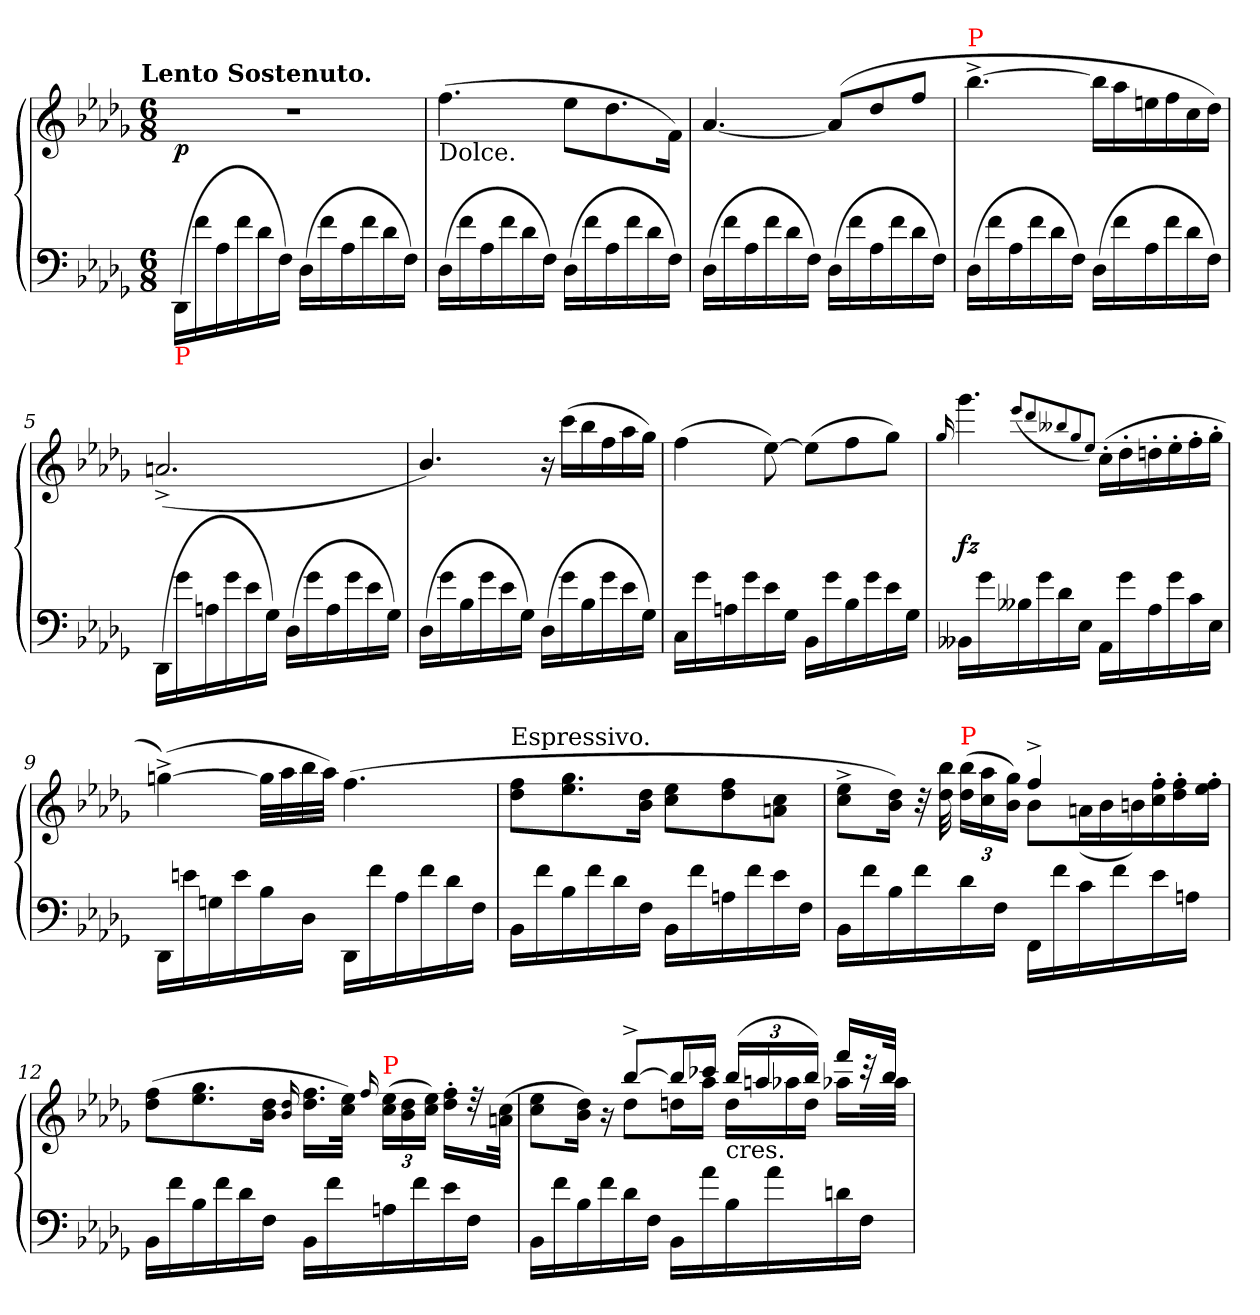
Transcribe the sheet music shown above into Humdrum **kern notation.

**kern	**kern	**dynam
*part1	*part1	*part1
*staff2	*staff1	*staff1/2
*clefF4	*clefG2	*
*k[b-e-a-d-g-]	*k[b-e-a-d-g-]	*
*D-:	*D-:	*
!!LO:TX:omd:t=Lento Sostenuto.
*M6/8	*M6/8	*
*MM50	*MM50	*
=1	=1	=1
!LO:TX:b:color=red:t=P	!	!
(>16DD-\LL	2.rdd	p
16f	.	.
16A-	.	.
16f	.	.
16d-	.	.
16FJJ)	.	.
(>16D-LL	.	.
16f	.	.
16A-	.	.
16f	.	.
16d-	.	.
16FJJ)	.	.
=2	=2	=2
!	!LO:TX:b:t=Dolce.	!
(>16D-LL	(>4.ff	.
16f	.	.
16A-	.	.
16f	.	.
16d-	.	.
16FJJ)	.	.
(>16D-LL	8ee-L	.
16f	.	.
16A-	8.dd-	.
16f	.	.
16d-	.	.
16FJJ)	16fJk)	.
=3	=3	=3
(>16D-LL	[4.a-	.
16f	.	.
16A-	.	.
16f	.	.
16d-	.	.
16FJJ)	.	.
(>16D-LL	(>8a-/L]	.
16f	.	.
16A-	8dd-	.
16f	.	.
16d-	8ffJ	.
16FJJ)	.	.
=4	=4	=4
!	!LO:TX:a:color=red:t=P	!
(>16D-LL	[4.bb-^<	.
16f	.	.
16A-	.	.
16f	.	.
16d-	.	.
16FJJ)	.	.
(>16D-LL	16bb-LL]	.
16f	16aa-	.
16A-	16een	.
16f	16ff	.
16d-	16cc	.
16FJJ)	16dd-JJ)	.
=5	=5	=5
(>16DD-/LL	(<2.an^>/	.
16g-\	.	.
16An\	.	.
16g-\	.	.
16e-\	.	.
16G-\JJ)	.	.
(>16D-LL	.	.
16g-	.	.
16A	.	.
16g-	.	.
16e-	.	.
16G-JJ)	.	.
=6	=6	=6
(>16D-LL	4.b-/)	.
16g-	.	.
16B-	.	.
16g-	.	.
16e-	.	.
16G-JJ)	.	.
(>16D-LL	16r	.
16g-	(>16ccc\LL	.
16B-	16bb-\	.
16g-	16ff	.
16e-	16aa-\	.
16G-JJ)	16gg-JJ)	.
=7	=7	=7
16CLL	(>4ff	.
16g-	.	.
16An	.	.
16g-	.	.
16e-	[8ee-)	.
16G-JJ	.	.
16BB-LL	(>8ee-L]	.
16g-	.	.
16B-	8ff	.
16g-	.	.
16e-	8gg-J)	.
16G-JJ	.	.
=8	=8	=8
.	16qqgg-/	.
16BB--XLL	4.ggg-	fz
16g-	.	.
16B--X	.	.
16g-	.	.
16d-	.	.
16E-JJ	.	.
.	(<8qeee-/L	.
.	8qddd-/	.
.	8qbb--X/	.
.	8qgg-/	.
.	8qee-/J)	.
16AA-LL	(>16cc'>LL	.
16g-	16dd-'>	.
16A-	16ddn'>	.
16g-	16ee-'>	.
16c	16ff'>	.
16E-JJ	16gg-'>JJ	.
=9	=9	=9
16DD-LL	(>[4ggn^<)	.
16en	.	.
16Gn	.	.
16e	.	.
16B-	32ggLLL]	.
.	32aa-	.
16D-JJ	32bb-	.
.	32aa-JJJ)	.
16DD-/LL	(>4.ff	.
16f\	.	.
16A-\	.	.
16f\	.	.
16d-\	.	.
16F\JJ	.	.
=10	=10	=10
!	!LO:TX:a:t=Espressivo.	!
16BB-LL	8ff 8dd-L	.
16f	.	.
16B-	8.gg- 8.ee-	.
16f	.	.
16d-	.	.
16FJJ	16dd- 16b-Jk	.
16BB-LL	8ee- 8ccL	.
16f	.	.
16An	8ff 8dd-	.
16f	.	.
16e-	8cc 8anJ	.
16FJJ	.	.
=11	=11	=11
*	*^	*
16BB-LL	4.ryy	8ee-^< 8cc^<L	.
16f	.	.	.
16B-	.	16dd- 16b-Jk)	.
16f	.	32r	.
.	.	32bb- 32dd-	.
*	*	*Xbrackettup	*
!	!	!LO:TX:a:color=red:t=P	!
16d-	.	(>24bb- 24dd-LL	.
.	.	24aa- 24cc	.
16FJJ	.	.	.
.	.	24gg- 24b-JJ)	.
16FF/LL	4ff^>	8b-L	.
16f\	.	.	.
*	*	*Xtuplet	*
16c\	.	(>24anL	.
.	.	24b-	.
16f\	.	.	.
.	.	24bn)	.
16e-\	8ryy	24ff'> 24cc'>	.
.	.	24ff'> 24dd-'>	.
16An\JJ	.	.	.
.	.	24ff'> 24ee-'>JJ	.
*	*v	*v	*
=12	=12	=12
16BB-LL	(>8ff 8dd-L	.
16f	.	.
16B-	8.gg- 8.ee-	.
16f	.	.
16d-	.	.
16FJJ	16dd- 16b-Jk	.
.	16qqb-/ 16qqdd-/	.
16BB-LL	16.ff 16.dd-LL	.
16f	.	.
.	32ee- 32ccJJk)	.
.	16qqff/	.
*	*tuplet	*
!	!LO:TX:a:color=red:t=P	!
16An	(>24ee- 24ccLL	.
.	24dd- 24b-	.
16f	.	.
.	24ee- 24ccJJ)	.
16e-	16ff'> 16dd-'>LL	.
16FJJ	32rdd	.
.	(>32cc 32anJJk	.
=13	=13	=13
*	*^	*
16BB-LL	4ryy	8ee- 8ccL	.
16f	.	.	.
16B-	.	16dd- 16b-Jk)	.
16f	.	16r	.
16d-	[8bb-^>L	8dd-L	.
16FJJ	.	.	.
16BB-LL	16bb-L]	16ddnL	.
16a-	16ccc-XJJ	16aa-JJ	.
*	*	*Xtuplet	*
!	!LO:TX:c:t=cres.	!	!
16B-	(>24bb-LL	24ddLL	.
.	24aan	24aa-X	.
16a-	.	.	.
.	24bb-JJ)	24ddJJ	.
16dn	16fffLL	16aa-XLL	.
16FJJ	32rccc	32ryy	.
.	32bb-JJk	32aa-JJk	.
*	*v	*v	*
=	=	=
*-	*-	*-
